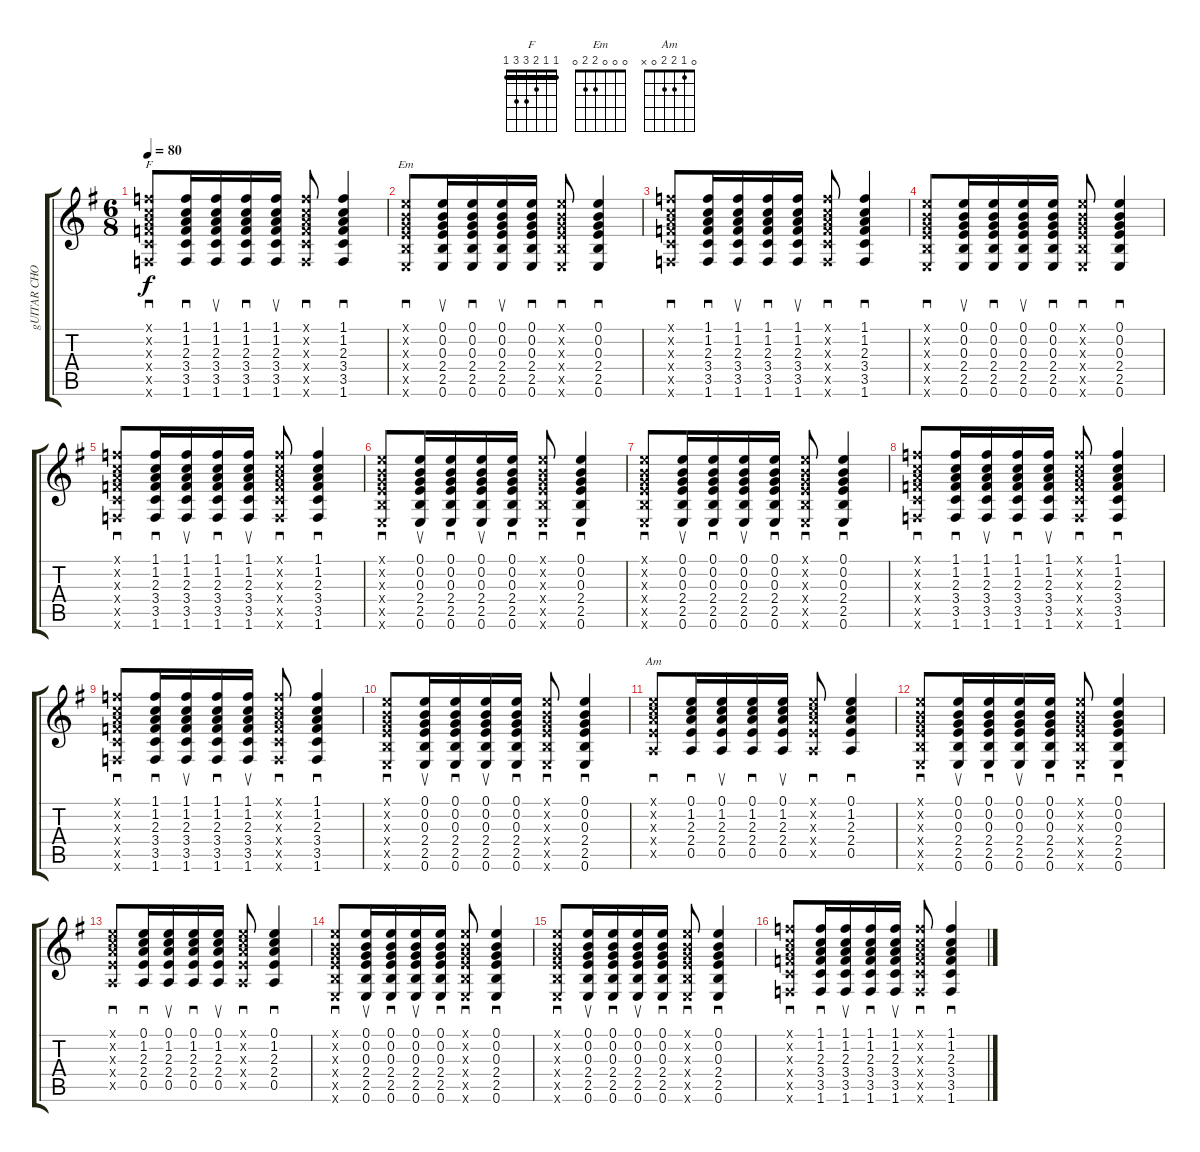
\track ("gUITAR CHORD (2)" "gUITAR CHO") {instrument acousticguitarnylon}
\staff {score tabs}
\tuning (E4 B3 G3 D3 A2 E2) {hide}
\chord ("F" 1 1 2 3 3 1) {barre 1}
\chord ("Em" 0 0 0 2 2 0)
\chord ("Am" 0 1 2 2 0 x)
\ts (6 8)
\tempo 80
\clef g2
\ks eminor
(1.1{x} 1.2{x} 2.3{x} 3.4{x} 3.5{x} 1.6{x}).8{sd ch "F" dy f} (1.1 1.2 2.3 3.4 3.5 1.6).16{sd} (1.1 1.2 2.3 3.4 3.5 1.6).16{su} (1.1 1.2 2.3 3.4 3.5 1.6).16{sd} (1.1 1.2 2.3 3.4 3.5 1.6).16{su} (1.1{x} 1.2{x} 2.3{x} 3.4{x} 3.5{x} 1.6{x}).8{sd} (1.1 1.2 2.3 3.4 3.5 1.6).4{sd} |
(0.1{x} 0.2{x} 0.3{x} 2.4{x} 2.5{x} 0.6{x}).8{sd ch "Em"} (0.1 0.2 0.3 2.4 2.5 0.6).16{su} (0.1 0.2 0.3 2.4 2.5 0.6).16{sd} (0.1 0.2 0.3 2.4 2.5 0.6).16{su} (0.1 0.2 0.3 2.4 2.5 0.6).16{sd} (0.1{x} 0.2{x} 0.3{x} 2.4{x} 2.5{x} 0.6{x}).8{sd} (0.1 0.2 0.3 2.4 2.5 0.6).4{sd} |
(1.1{x} 1.2{x} 2.3{x} 3.4{x} 3.5{x} 1.6{x}).8{sd} (1.1 1.2 2.3 3.4 3.5 1.6).16{sd} (1.1 1.2 2.3 3.4 3.5 1.6).16{su} (1.1 1.2 2.3 3.4 3.5 1.6).16{sd} (1.1 1.2 2.3 3.4 3.5 1.6).16{su} (1.1{x} 1.2{x} 2.3{x} 3.4{x} 3.5{x} 1.6{x}).8{sd} (1.1 1.2 2.3 3.4 3.5 1.6).4{sd} |
(0.1{x} 0.2{x} 0.3{x} 2.4{x} 2.5{x} 0.6{x}).8{sd} (0.1 0.2 0.3 2.4 2.5 0.6).16{su} (0.1 0.2 0.3 2.4 2.5 0.6).16{sd} (0.1 0.2 0.3 2.4 2.5 0.6).16{su} (0.1 0.2 0.3 2.4 2.5 0.6).16{sd} (0.1{x} 0.2{x} 0.3{x} 2.4{x} 2.5{x} 0.6{x}).8{sd} (0.1 0.2 0.3 2.4 2.5 0.6).4{sd} |
(1.1{x} 1.2{x} 2.3{x} 3.4{x} 3.5{x} 1.6{x}).8{sd} (1.1 1.2 2.3 3.4 3.5 1.6).16{sd} (1.1 1.2 2.3 3.4 3.5 1.6).16{su} (1.1 1.2 2.3 3.4 3.5 1.6).16{sd} (1.1 1.2 2.3 3.4 3.5 1.6).16{su} (1.1{x} 1.2{x} 2.3{x} 3.4{x} 3.5{x} 1.6{x}).8{sd} (1.1 1.2 2.3 3.4 3.5 1.6).4{sd} |
(0.1{x} 0.2{x} 0.3{x} 2.4{x} 2.5{x} 0.6{x}).8{sd} (0.1 0.2 0.3 2.4 2.5 0.6).16{su} (0.1 0.2 0.3 2.4 2.5 0.6).16{sd} (0.1 0.2 0.3 2.4 2.5 0.6).16{su} (0.1 0.2 0.3 2.4 2.5 0.6).16{sd} (0.1{x} 0.2{x} 0.3{x} 2.4{x} 2.5{x} 0.6{x}).8{sd} (0.1 0.2 0.3 2.4 2.5 0.6).4{sd} |
(0.1{x} 0.2{x} 0.3{x} 2.4{x} 2.5{x} 0.6{x}).8{sd} (0.1 0.2 0.3 2.4 2.5 0.6).16{su} (0.1 0.2 0.3 2.4 2.5 0.6).16{sd} (0.1 0.2 0.3 2.4 2.5 0.6).16{su} (0.1 0.2 0.3 2.4 2.5 0.6).16{sd} (0.1{x} 0.2{x} 0.3{x} 2.4{x} 2.5{x} 0.6{x}).8{sd} (0.1 0.2 0.3 2.4 2.5 0.6).4{sd} |
(1.1{x} 1.2{x} 2.3{x} 3.4{x} 3.5{x} 1.6{x}).8{sd} (1.1 1.2 2.3 3.4 3.5 1.6).16{sd} (1.1 1.2 2.3 3.4 3.5 1.6).16{su} (1.1 1.2 2.3 3.4 3.5 1.6).16{sd} (1.1 1.2 2.3 3.4 3.5 1.6).16{su} (1.1{x} 1.2{x} 2.3{x} 3.4{x} 3.5{x} 1.6{x}).8{sd} (1.1 1.2 2.3 3.4 3.5 1.6).4{sd} |
(1.1{x} 1.2{x} 2.3{x} 3.4{x} 3.5{x} 1.6{x}).8{sd} (1.1 1.2 2.3 3.4 3.5 1.6).16{sd} (1.1 1.2 2.3 3.4 3.5 1.6).16{su} (1.1 1.2 2.3 3.4 3.5 1.6).16{sd} (1.1 1.2 2.3 3.4 3.5 1.6).16{su} (1.1{x} 1.2{x} 2.3{x} 3.4{x} 3.5{x} 1.6{x}).8{sd} (1.1 1.2 2.3 3.4 3.5 1.6).4{sd} |
(0.1{x} 0.2{x} 0.3{x} 2.4{x} 2.5{x} 0.6{x}).8{sd} (0.1 0.2 0.3 2.4 2.5 0.6).16{su} (0.1 0.2 0.3 2.4 2.5 0.6).16{sd} (0.1 0.2 0.3 2.4 2.5 0.6).16{su} (0.1 0.2 0.3 2.4 2.5 0.6).16{sd} (0.1{x} 0.2{x} 0.3{x} 2.4{x} 2.5{x} 0.6{x}).8{sd} (0.1 0.2 0.3 2.4 2.5 0.6).4{sd} |
(0.1{x} 1.2{x} 2.3{x} 2.4{x} 0.5{x}).8{sd ch "Am"} (0.1 1.2 2.3 2.4 0.5).16{sd} (0.1 1.2 2.3 2.4 0.5).16{su} (0.1 1.2 2.3 2.4 0.5).16{sd} (0.1 1.2 2.3 2.4 0.5).16{su} (0.1{x} 1.2{x} 2.3{x} 2.4{x} 0.5{x}).8{sd} (0.1 1.2 2.3 2.4 0.5).4{sd} |
(0.1{x} 0.2{x} 0.3{x} 2.4{x} 2.5{x} 0.6{x}).8{sd} (0.1 0.2 0.3 2.4 2.5 0.6).16{su} (0.1 0.2 0.3 2.4 2.5 0.6).16{sd} (0.1 0.2 0.3 2.4 2.5 0.6).16{su} (0.1 0.2 0.3 2.4 2.5 0.6).16{sd} (0.1{x} 0.2{x} 0.3{x} 2.4{x} 2.5{x} 0.6{x}).8{sd} (0.1 0.2 0.3 2.4 2.5 0.6).4{sd} |
(0.1{x} 1.2{x} 2.3{x} 2.4{x} 0.5{x}).8{sd} (0.1 1.2 2.3 2.4 0.5).16{sd} (0.1 1.2 2.3 2.4 0.5).16{su} (0.1 1.2 2.3 2.4 0.5).16{sd} (0.1 1.2 2.3 2.4 0.5).16{su} (0.1{x} 1.2{x} 2.3{x} 2.4{x} 0.5{x}).8{sd} (0.1 1.2 2.3 2.4 0.5).4{sd} |
(0.1{x} 0.2{x} 0.3{x} 2.4{x} 2.5{x} 0.6{x}).8{sd} (0.1 0.2 0.3 2.4 2.5 0.6).16{su} (0.1 0.2 0.3 2.4 2.5 0.6).16{sd} (0.1 0.2 0.3 2.4 2.5 0.6).16{su} (0.1 0.2 0.3 2.4 2.5 0.6).16{sd} (0.1{x} 0.2{x} 0.3{x} 2.4{x} 2.5{x} 0.6{x}).8{sd} (0.1 0.2 0.3 2.4 2.5 0.6).4{sd} |
(0.1{x} 0.2{x} 0.3{x} 2.4{x} 2.5{x} 0.6{x}).8{sd} (0.1 0.2 0.3 2.4 2.5 0.6).16{su} (0.1 0.2 0.3 2.4 2.5 0.6).16{sd} (0.1 0.2 0.3 2.4 2.5 0.6).16{su} (0.1 0.2 0.3 2.4 2.5 0.6).16{sd} (0.1{x} 0.2{x} 0.3{x} 2.4{x} 2.5{x} 0.6{x}).8{sd} (0.1 0.2 0.3 2.4 2.5 0.6).4{sd} |
(1.1{x} 1.2{x} 2.3{x} 3.4{x} 3.5{x} 1.6{x}).8{sd} (1.1 1.2 2.3 3.4 3.5 1.6).16{sd} (1.1 1.2 2.3 3.4 3.5 1.6).16{su} (1.1 1.2 2.3 3.4 3.5 1.6).16{sd} (1.1 1.2 2.3 3.4 3.5 1.6).16{su} (1.1{x} 1.2{x} 2.3{x} 3.4{x} 3.5{x} 1.6{x}).8{sd} (1.1 1.2 2.3 3.4 3.5 1.6).4{sd}
